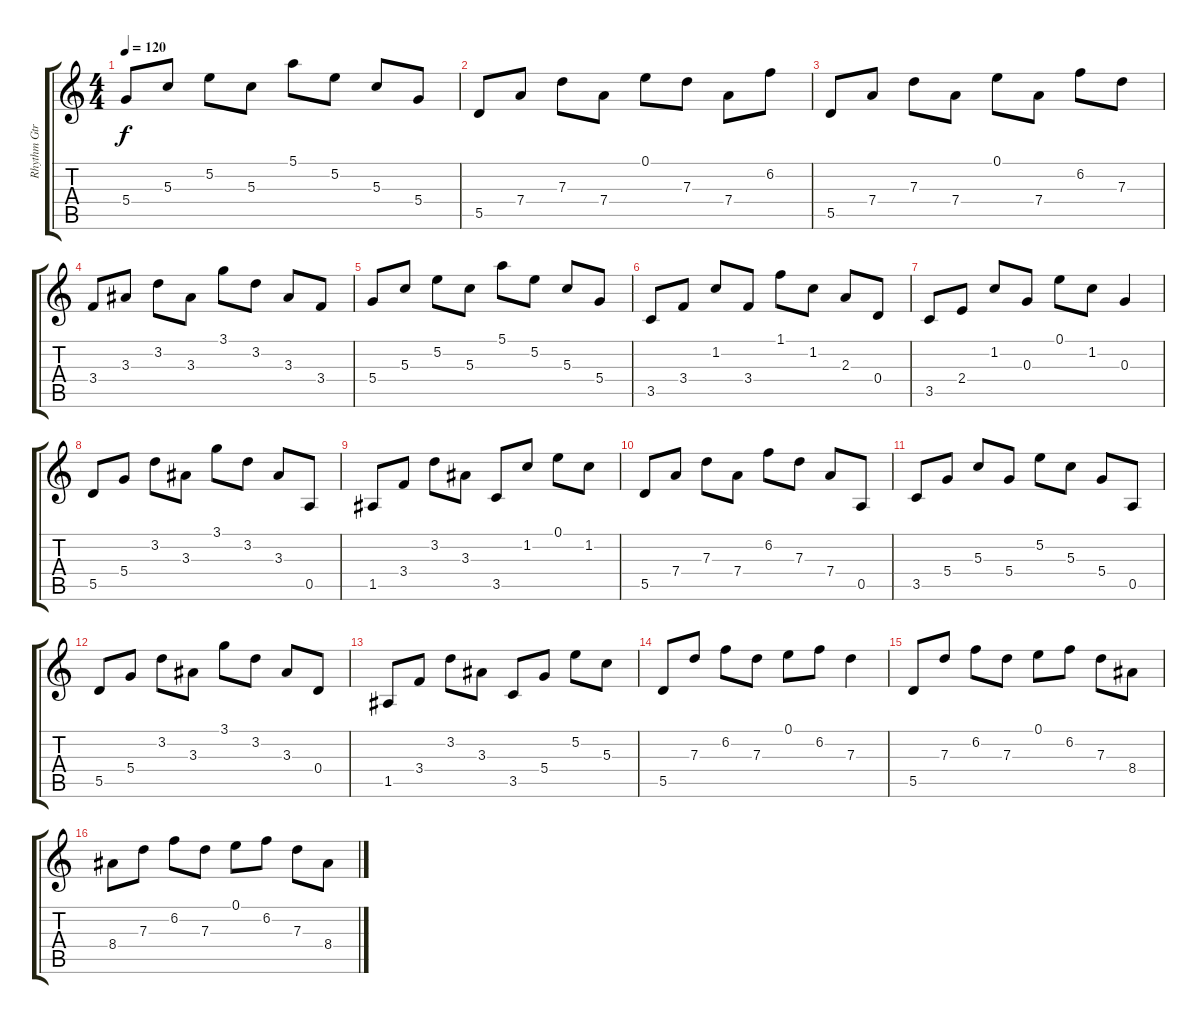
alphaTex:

\track ("Rhythm Gtr." "Rhythm Gtr") {instrument acousticguitarsteel}
\staff {score tabs}
\tuning (E4 B3 G3 D3 A2 E2) {hide}
\ts (4 4)
\tempo 120
\clef g2
\ks c
5.4.8{dy f} 5.3.8 5.2.8 5.3.8 5.1.8 5.2.8 5.3.8 5.4.8 |
5.5.8 7.4.8 7.3.8 7.4.8 0.1.8 7.3.8 7.4.8 6.2.8 |
5.5.8 7.4.8 7.3.8 7.4.8 0.1.8 7.4.8 6.2.8 7.3.8 |
3.4.8 3.3.8 3.2.8 3.3.8 3.1.8 3.2.8 3.3.8 3.4.8 |
5.4.8 5.3.8 5.2.8 5.3.8 5.1.8 5.2.8 5.3.8 5.4.8 |
3.5.8 3.4.8 1.2.8 3.4.8 1.1.8 1.2.8 2.3.8 0.4.8 |
3.5.8 2.4.8 1.2.8 0.3.8 0.1.8 1.2.8 0.3.4 |
5.5.8 5.4.8 3.2.8 3.3.8 3.1.8 3.2.8 3.3.8 0.5.8 |
1.5.8 3.4.8 3.2.8 3.3.8 3.5.8 1.2.8 0.1.8 1.2.8 |
5.5.8 7.4.8 7.3.8 7.4.8 6.2.8 7.3.8 7.4.8 0.5.8 |
3.5.8 5.4.8 5.3.8 5.4.8 5.2.8 5.3.8 5.4.8 0.5.8 |
5.5.8 5.4.8 3.2.8 3.3.8 3.1.8 3.2.8 3.3.8 0.4.8 |
1.5.8 3.4.8 3.2.8 3.3.8 3.5.8 5.4.8 5.2.8 5.3.8 |
5.5.8 7.3.8 6.2.8 7.3.8 0.1.8 6.2.8 7.3.4 |
5.5.8 7.3.8 6.2.8 7.3.8 0.1.8 6.2.8 7.3.8 8.4.8 |
8.4.8 7.3.8 6.2.8 7.3.8 0.1.8 6.2.8 7.3.8 8.4.8
